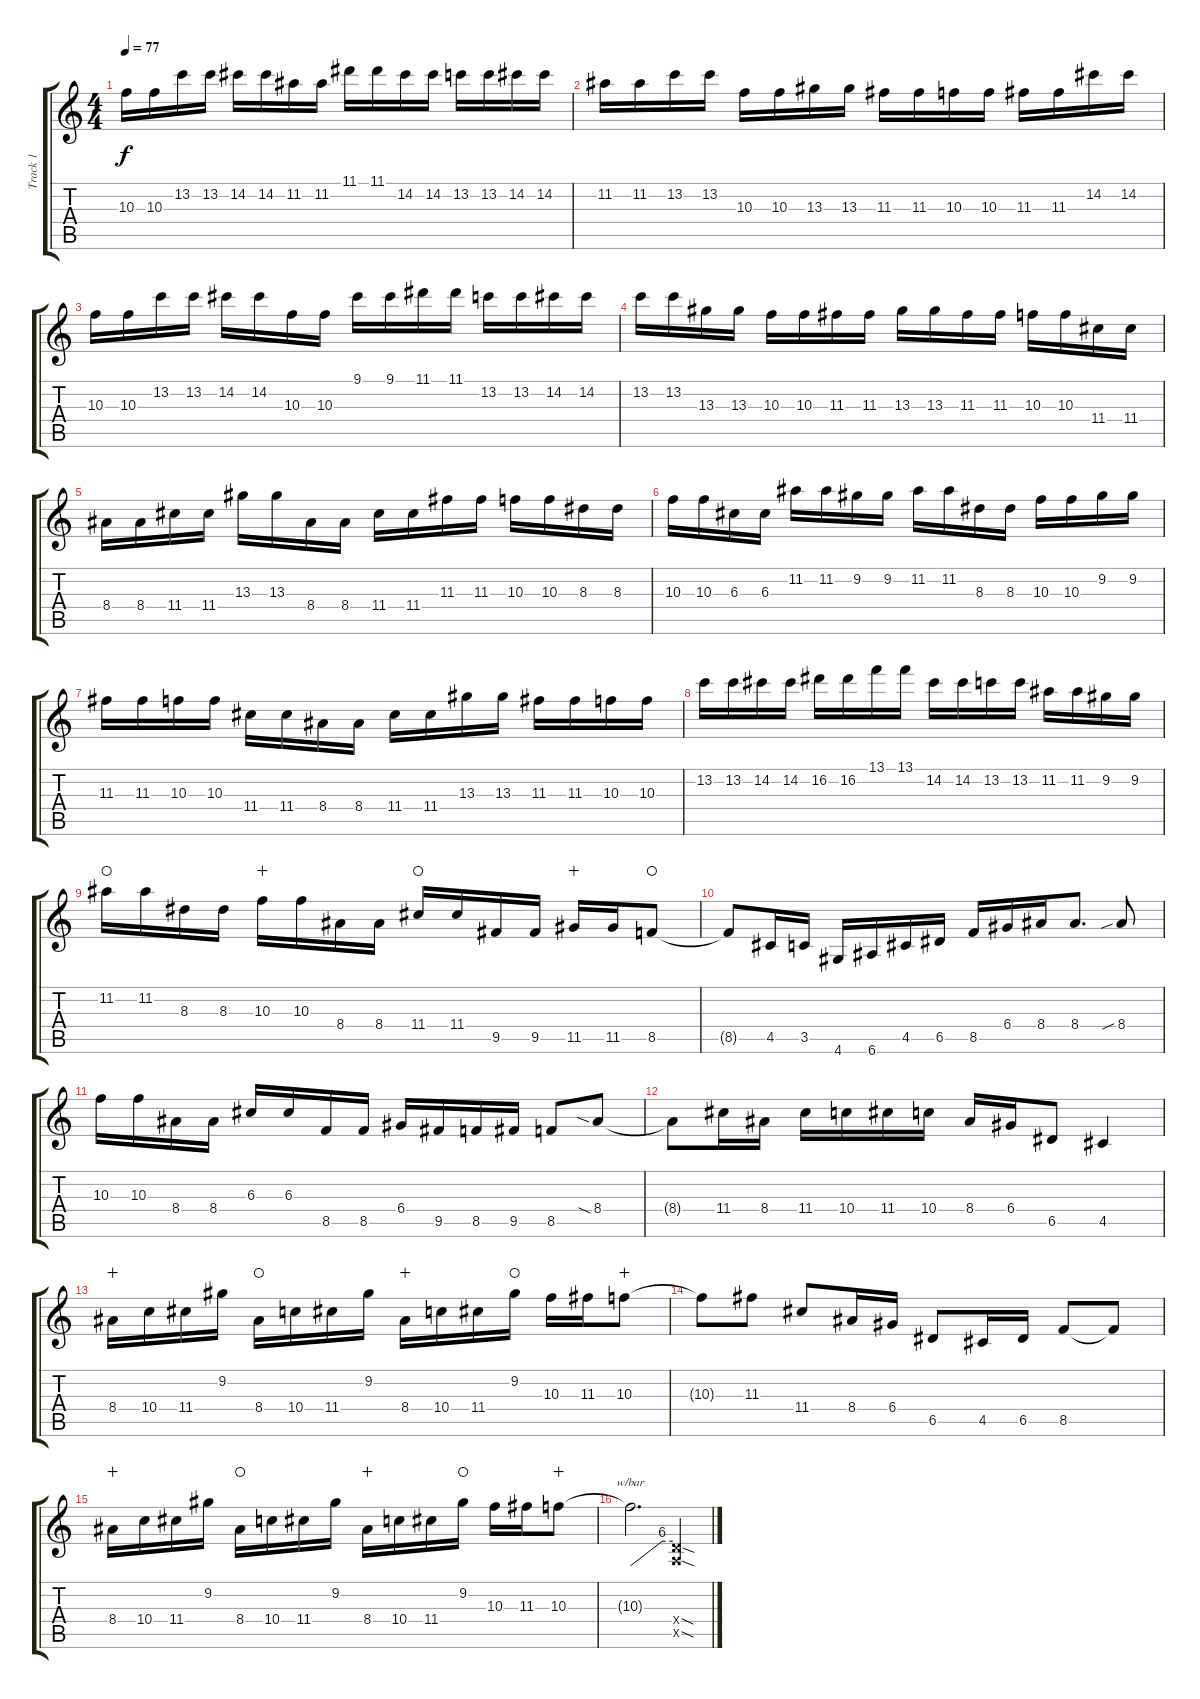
\track ("Track 1" "Track 1") {instrument electricguitarclean}
\staff {score tabs}
\tuning (E4 B3 G3 D3 A2 E2) {hide}
\ts (4 4)
\tempo 77
\clef g2
\ks c
10.3.16{dy f} 10.3.16 13.2.16 13.2.16 14.2.16 14.2.16 11.2.16 11.2.16 11.1.16 11.1.16 14.2.16 14.2.16 13.2.16 13.2.16 14.2.16 14.2.16 |
11.2.16 11.2.16 13.2.16 13.2.16 10.3.16 10.3.16 13.3.16 13.3.16 11.3.16 11.3.16 10.3.16 10.3.16 11.3.16 11.3.16 14.2.16 14.2.16 |
10.3.16 10.3.16 13.2.16 13.2.16 14.2.16 14.2.16 10.3.16 10.3.16 9.1.16 9.1.16 11.1.16 11.1.16 13.2.16 13.2.16 14.2.16 14.2.16 |
13.2.16 13.2.16 13.3.16 13.3.16 10.3.16 10.3.16 11.3.16 11.3.16 13.3.16 13.3.16 11.3.16 11.3.16 10.3.16 10.3.16 11.4.16 11.4.16 |
8.4.16 8.4.16 11.4.16 11.4.16 13.3.16 13.3.16 8.4.16 8.4.16 11.4.16 11.4.16 11.3.16 11.3.16 10.3.16 10.3.16 8.3.16 8.3.16 |
10.3.16 10.3.16 6.3.16 6.3.16 11.2.16 11.2.16 9.2.16 9.2.16 11.2.16 11.2.16 8.3.16 8.3.16 10.3.16 10.3.16 9.2.16 9.2.16 |
11.3.16 11.3.16 10.3.16 10.3.16 11.4.16 11.4.16 8.4.16 8.4.16 11.4.16 11.4.16 13.3.16 13.3.16 11.3.16 11.3.16 10.3.16 10.3.16 |
13.2.16 13.2.16 14.2.16 14.2.16 16.2.16 16.2.16 13.1.16 13.1.16 14.2.16 14.2.16 13.2.16 13.2.16 11.2.16 11.2.16 9.2.16 9.2.16 |
11.2.16{waho} 11.2.16 8.3.16 8.3.16 10.3.16{wahc} 10.3.16 8.4.16 8.4.16 11.4.16{waho} 11.4.16 9.5.16 9.5.16 11.5.16{wahc} 11.5.16 8.5.8{waho} |
8.5{t}.8 4.5.16 3.5.16 4.6.16 6.6.16 4.5.16 6.5.16 8.5.16 6.4.16 8.4.16 8.4.8{d} 8.4{sib}.8 |
10.3.16 10.3.16 8.4.16 8.4.16 6.3.16 6.3.16 8.5.16 8.5.16 6.4.16 9.5.16 8.5.16 9.5.16 8.5.8 8.4{sia}.8 |
8.4{t}.8 11.4.16 8.4.16 11.4.16 10.4.16 11.4.16 10.4.16 8.4.16 6.4.16 6.5.8 4.5.4 |
8.4.16{wahc} 10.4.16 11.4.16 9.2.16 8.4.16{waho} 10.4.16 11.4.16 9.2.16 8.4.16{wahc} 10.4.16 11.4.16 9.2.16{waho} 10.3.16 11.3.16 10.3.8{wahc} |
10.3{t}.8 11.3.8 11.4.8 8.4.16 6.4.16 6.5.8 4.5.16 6.5.16 8.5.8 8.5{t}.8 |
8.4.16{wahc} 10.4.16 11.4.16 9.2.16 8.4.16{waho} 10.4.16 11.4.16 9.2.16 8.4.16{wahc} 10.4.16 11.4.16 9.2.16{waho} 10.3.16 11.3.16 10.3.8{wahc} |
10.3{t}.2{d tbe (custom default 0 0 45 24 60 24)} (0.4{sod x} 0.5{sod x}).4
